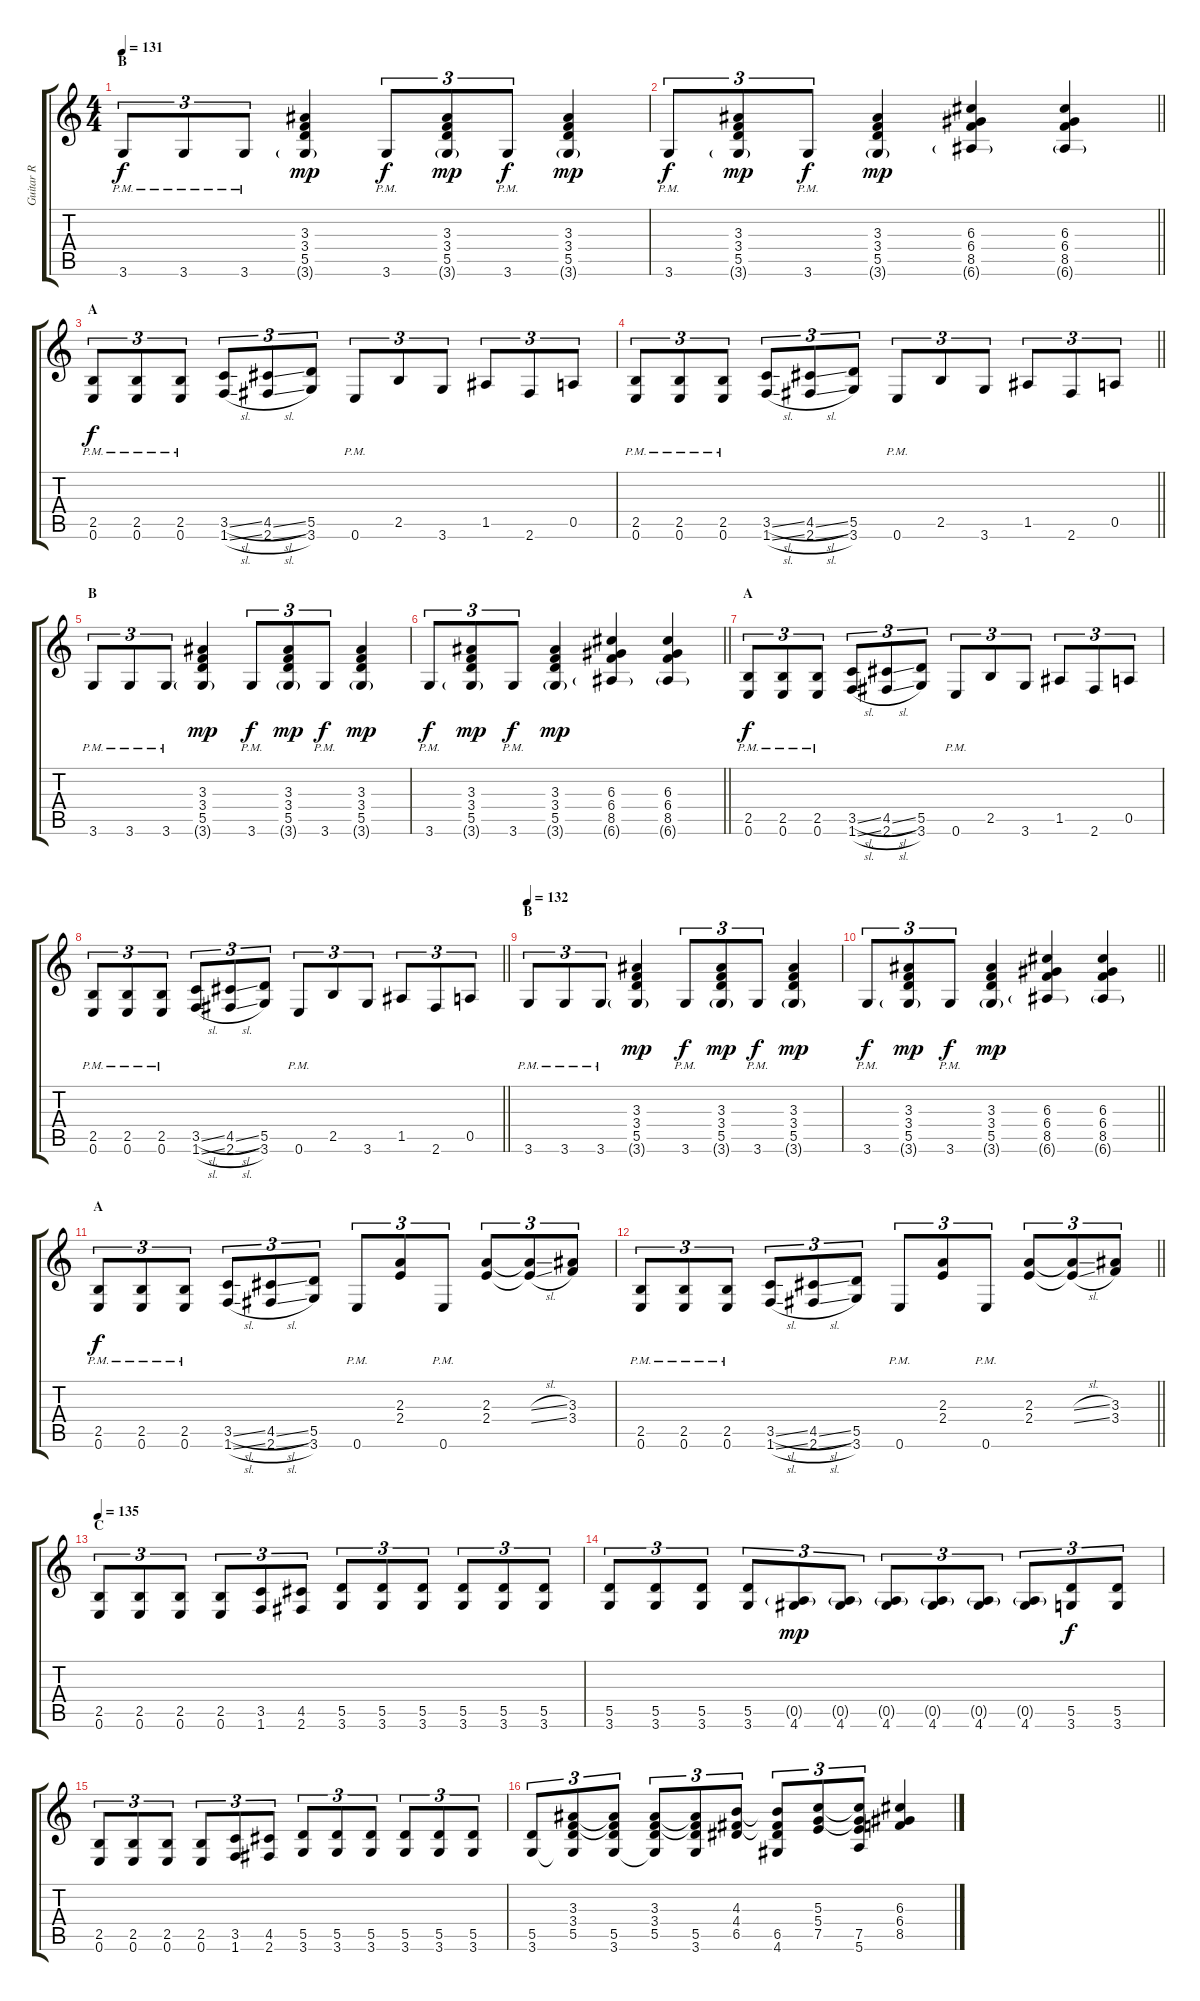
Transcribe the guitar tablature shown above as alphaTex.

\track ("Guitar R" "Guitar R") {instrument distortionguitar}
\staff {score tabs}
\tuning (E4 B3 G3 D3 A2 E2) {hide}
\ts (4 4)
\section ("" "B")
\tempo 131
\clef g2
\ks c
3.6{pm}.8{tu (3 2) dy f} 3.6{pm}.8{tu (3 2)} 3.6{pm}.8{tu (3 2)} (3.3 3.4 5.5 3.6{g}).4{dy mp} 3.6{pm}.8{tu (3 2) dy f} (3.3 3.4 5.5 3.6{g}).8{tu (3 2) dy mp} 3.6{pm}.8{tu (3 2) dy f} (3.3 3.4 5.5 3.6{g}).4{dy mp} |
\barLineRight lightlight
3.6{pm}.8{tu (3 2) dy f} (3.3 3.4 5.5 3.6{g}).8{tu (3 2) dy mp} 3.6{pm}.8{tu (3 2) dy f} (3.3 3.4 5.5 3.6{g}).4{dy mp} (6.3 6.4 8.5 6.6{g}).4 (6.3 6.4 8.5 6.6{g}).4 |
\section ("" "A")
(2.5{pm} 0.6{pm}).8{tu (3 2) dy f} (2.5{pm} 0.6{pm}).8{tu (3 2)} (2.5{pm} 0.6{pm}).8{tu (3 2)} (3.5{sl} 1.6{sl}).8{tu (3 2)} (4.5{sl} 2.6{sl}).8{tu (3 2)} (5.5 3.6).8{tu (3 2)} 0.6{pm}.8{tu (3 2)} 2.5.8{tu (3 2)} 3.6.8{tu (3 2)} 1.5.8{tu (3 2)} 2.6.8{tu (3 2)} 0.5.8{tu (3 2)} |
\barLineRight lightlight
(2.5{pm} 0.6{pm}).8{tu (3 2)} (2.5{pm} 0.6{pm}).8{tu (3 2)} (2.5{pm} 0.6{pm}).8{tu (3 2)} (3.5{sl} 1.6{sl}).8{tu (3 2)} (4.5{sl} 2.6{sl}).8{tu (3 2)} (5.5 3.6).8{tu (3 2)} 0.6{pm}.8{tu (3 2)} 2.5.8{tu (3 2)} 3.6.8{tu (3 2)} 1.5.8{tu (3 2)} 2.6.8{tu (3 2)} 0.5.8{tu (3 2)} |
\section ("" "B")
3.6{pm}.8{tu (3 2)} 3.6{pm}.8{tu (3 2)} 3.6{pm}.8{tu (3 2)} (3.3 3.4 5.5 3.6{g}).4{dy mp} 3.6{pm}.8{tu (3 2) dy f} (3.3 3.4 5.5 3.6{g}).8{tu (3 2) dy mp} 3.6{pm}.8{tu (3 2) dy f} (3.3 3.4 5.5 3.6{g}).4{dy mp} |
\barLineRight lightlight
3.6{pm}.8{tu (3 2) dy f} (3.3 3.4 5.5 3.6{g}).8{tu (3 2) dy mp} 3.6{pm}.8{tu (3 2) dy f} (3.3 3.4 5.5 3.6{g}).4{dy mp} (6.3 6.4 8.5 6.6{g}).4 (6.3 6.4 8.5 6.6{g}).4 |
\section ("" "A")
(2.5{pm} 0.6{pm}).8{tu (3 2) dy f} (2.5{pm} 0.6{pm}).8{tu (3 2)} (2.5{pm} 0.6{pm}).8{tu (3 2)} (3.5{sl} 1.6{sl}).8{tu (3 2)} (4.5{sl} 2.6{sl}).8{tu (3 2)} (5.5 3.6).8{tu (3 2)} 0.6{pm}.8{tu (3 2)} 2.5.8{tu (3 2)} 3.6.8{tu (3 2)} 1.5.8{tu (3 2)} 2.6.8{tu (3 2)} 0.5.8{tu (3 2)} |
\barLineRight lightlight
(2.5{pm} 0.6{pm}).8{tu (3 2)} (2.5{pm} 0.6{pm}).8{tu (3 2)} (2.5{pm} 0.6{pm}).8{tu (3 2)} (3.5{sl} 1.6{sl}).8{tu (3 2)} (4.5{sl} 2.6{sl}).8{tu (3 2)} (5.5 3.6).8{tu (3 2)} 0.6{pm}.8{tu (3 2)} 2.5.8{tu (3 2)} 3.6.8{tu (3 2)} 1.5.8{tu (3 2)} 2.6.8{tu (3 2)} 0.5.8{tu (3 2)} |
\section ("" "B")
\tempo 132
3.6{pm}.8{tu (3 2)} 3.6{pm}.8{tu (3 2)} 3.6{pm}.8{tu (3 2)} (3.3 3.4 5.5 3.6{g}).4{dy mp} 3.6{pm}.8{tu (3 2) dy f} (3.3 3.4 5.5 3.6{g}).8{tu (3 2) dy mp} 3.6{pm}.8{tu (3 2) dy f} (3.3 3.4 5.5 3.6{g}).4{dy mp} |
\barLineRight lightlight
3.6{pm}.8{tu (3 2) dy f} (3.3 3.4 5.5 3.6{g}).8{tu (3 2) dy mp} 3.6{pm}.8{tu (3 2) dy f} (3.3 3.4 5.5 3.6{g}).4{dy mp} (6.3 6.4 8.5 6.6{g}).4 (6.3 6.4 8.5 6.6{g}).4 |
\section ("" "A")
(2.5{pm} 0.6{pm}).8{tu (3 2) dy f} (2.5{pm} 0.6{pm}).8{tu (3 2)} (2.5{pm} 0.6{pm}).8{tu (3 2)} (3.5{sl} 1.6{sl}).8{tu (3 2)} (4.5{sl} 2.6{sl}).8{tu (3 2)} (5.5 3.6).8{tu (3 2)} 0.6{pm}.8{tu (3 2)} (2.3 2.4).8{tu (3 2)} 0.6{pm}.8{tu (3 2)} (2.3 2.4).8{tu (3 2)} (2.3{sl t} 2.4{sl t}).8{tu (3 2)} (3.3 3.4).8{tu (3 2)} |
\barLineRight lightlight
(2.5{pm} 0.6{pm}).8{tu (3 2)} (2.5{pm} 0.6{pm}).8{tu (3 2)} (2.5{pm} 0.6{pm}).8{tu (3 2)} (3.5{sl} 1.6{sl}).8{tu (3 2)} (4.5{sl} 2.6{sl}).8{tu (3 2)} (5.5 3.6).8{tu (3 2)} 0.6{pm}.8{tu (3 2)} (2.3 2.4).8{tu (3 2)} 0.6{pm}.8{tu (3 2)} (2.3 2.4).8{tu (3 2)} (2.3{sl t} 2.4{sl t}).8{tu (3 2)} (3.3 3.4).8{tu (3 2)} |
\section ("" "C")
\tempo 135
(2.5 0.6).8{tu (3 2)} (2.5 0.6).8{tu (3 2)} (2.5 0.6).8{tu (3 2)} (2.5 0.6).8{tu (3 2)} (3.5 1.6).8{tu (3 2)} (4.5 2.6).8{tu (3 2)} (5.5 3.6).8{tu (3 2)} (5.5 3.6).8{tu (3 2)} (5.5 3.6).8{tu (3 2)} (5.5 3.6).8{tu (3 2)} (5.5 3.6).8{tu (3 2)} (5.5 3.6).8{tu (3 2)} |
(5.5 3.6).8{tu (3 2)} (5.5 3.6).8{tu (3 2)} (5.5 3.6).8{tu (3 2)} (5.5 3.6).8{tu (3 2)} (0.5{g} 4.6).8{tu (3 2) dy mp} (0.5{g} 4.6).8{tu (3 2)} (0.5{g} 4.6).8{tu (3 2)} (0.5{g} 4.6).8{tu (3 2)} (0.5{g} 4.6).8{tu (3 2)} (0.5{g} 4.6).8{tu (3 2)} (5.5 3.6).8{tu (3 2) dy f} (5.5 3.6).8{tu (3 2)} |
(2.5 0.6).8{tu (3 2)} (2.5 0.6).8{tu (3 2)} (2.5 0.6).8{tu (3 2)} (2.5 0.6).8{tu (3 2)} (3.5 1.6).8{tu (3 2)} (4.5 2.6).8{tu (3 2)} (5.5 3.6).8{tu (3 2)} (5.5 3.6).8{tu (3 2)} (5.5 3.6).8{tu (3 2)} (5.5 3.6).8{tu (3 2)} (5.5 3.6).8{tu (3 2)} (5.5 3.6).8{tu (3 2)} |
(5.5 3.6).8{tu (3 2)} (3.3 3.4 5.5 3.6{t}).8{tu (3 2)} (3.3{t} 3.4{t} 5.5 3.6).8{tu (3 2)} (3.3 3.4 5.5 3.6{t}).8{tu (3 2)} (3.3{t} 3.4{t} 5.5 3.6).8{tu (3 2)} (4.3 4.4 6.5).8{tu (3 2)} (4.3{t} 4.4{t} 6.5 4.6).8{tu (3 2)} (5.3 5.4 7.5).8{tu (3 2)} (5.3{t} 5.4{t} 7.5 5.6).8{tu (3 2)} (6.3 6.4 8.5).4
